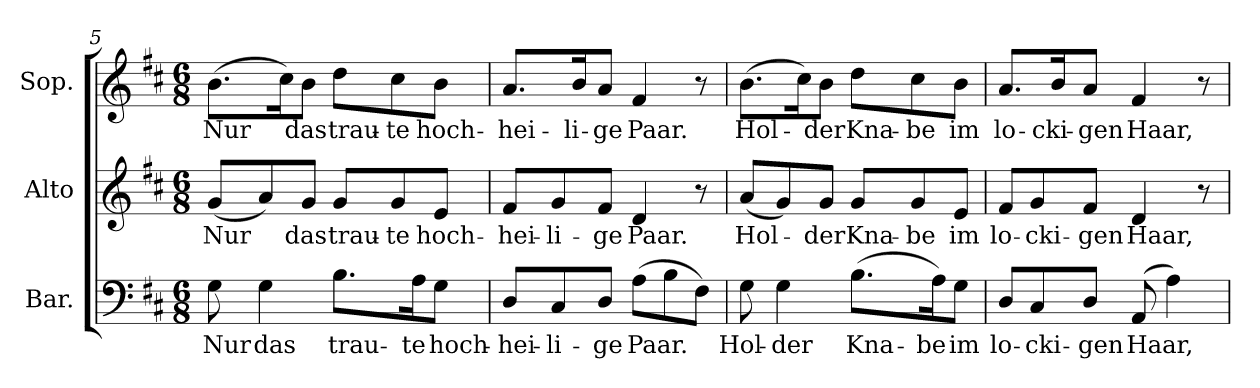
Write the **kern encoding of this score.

**kern	**text	**kern	**text	**kern	**text
*part3	*part3	*part2	*part2	*part1	*part1
*staff3	*staff3	*staff2	*staff2	*staff1	*staff1
*I"Bar.	*	*I"Alto	*	*I"Sop.	*
*I'B.	*	*I'A.	*	*I'S.	*
!!LO:LB:g=z
*clefF4	*	*clefG2	*	*clefG2	*
*k[f#c#]	*	*k[f#c#]	*	*k[f#c#]	*
*D:	*	*D:	*	*D:	*
*M6/8	*	*M6/8	*	*M6/8	*
=5	=5	=5	=5	=5	=5
!	!LO:LY:b:color=#000000	!	!	!	!
!	!	!	!LO:LY:b:color=#000000	!	!
!	!	!	!	!	!LO:LY:b:color=#000000
8Gi\	Nur	(8gi/L	Nur	(8.bi\L	Nur
!	!LO:LY:b:color=#000000	!	!	!	!
4Gi\	das	8ai/)	.	.	.
.	.	.	.	16cc#i\K)	.
!	!	!	!LO:LY:b:color=#000000	!	!
!	!	!	!	!	!LO:LY:b:color=#000000
.	.	8gi/J	das	8bi\J	das
!	!LO:LY:b:color=#000000	!	!	!	!
!	!	!	!LO:LY:b:color=#000000	!	!
!	!	!	!	!	!LO:LY:b:color=#000000
8.Bi\L	trau-	8gi/L	trau-	8ddi\L	trau-
!	!	!	!LO:LY:b:color=#000000	!	!
!	!	!	!	!	!LO:LY:b:color=#000000
.	.	8gi/	-te	8cc#i\	-te
!	!LO:LY:b:color=#000000	!	!	!	!
16Ai\K	-te	.	.	.	.
!	!LO:LY:b:color=#000000	!	!	!	!
!	!	!	!LO:LY:b:color=#000000	!	!
!	!	!	!	!	!LO:LY:b:color=#000000
8Gi\J	hoch-	8ei/J	hoch-	8bi\J	hoch-
=6	=6	=6	=6	=6	=6
!	!LO:LY:b:color=#000000	!	!	!	!
!	!	!	!LO:LY:b:color=#000000	!	!
!	!	!	!	!	!LO:LY:b:color=#000000
8Di/L	-hei-	8f#i/L	-hei-	8.ai/L	-hei-
!	!LO:LY:b:color=#000000	!	!	!	!
!	!	!	!LO:LY:b:color=#000000	!	!
8C#i/	-li-	8gi/	-li-	.	.
!	!	!	!	!	!LO:LY:b:color=#000000
.	.	.	.	16bi/K	-li-
!	!LO:LY:b:color=#000000	!	!	!	!
!	!	!	!LO:LY:b:color=#000000	!	!
!	!	!	!	!	!LO:LY:b:color=#000000
8Di/J	-ge	8f#i/J	-ge	8ai/J	-ge
!	!LO:LY:b:color=#000000	!	!	!	!
!	!	!	!LO:LY:b:color=#000000	!	!
!	!	!	!	!	!LO:LY:b:color=#000000
(8Ai\L	Paar.	4di/	Paar.	4f#i/	Paar.
8Bi\	.	.	.	.	.
8F#i\J)	.	8r	.	8r	.
=7	=7	=7	=7	=7	=7
!	!LO:LY:b:color=#000000	!	!	!	!
!	!	!	!LO:LY:b:color=#000000	!	!
!	!	!	!	!	!LO:LY:b:color=#000000
8Gi\	Hol-	(8ai/L	Hol-	(8.bi\L	Hol-
!	!LO:LY:b:color=#000000	!	!	!	!
4Gi\	-der	8gi/)	.	.	.
.	.	.	.	16cc#i\K)	.
!	!	!	!LO:LY:b:color=#000000	!	!
!	!	!	!	!	!LO:LY:b:color=#000000
.	.	8gi/J	-der	8bi\J	-der
!	!LO:LY:b:color=#000000	!	!	!	!
!	!	!	!LO:LY:b:color=#000000	!	!
!	!	!	!	!	!LO:LY:b:color=#000000
(8.Bi\L	Kna-	8gi/L	Kna-	8ddi\L	Kna-
!	!	!	!LO:LY:b:color=#000000	!	!
!	!	!	!	!	!LO:LY:b:color=#000000
.	.	8gi/	-be	8cc#i\	-be
!	!LO:LY:b:color=#000000	!	!	!	!
16Ai\K)	-be	.	.	.	.
!	!LO:LY:b:color=#000000	!	!	!	!
!	!	!	!LO:LY:b:color=#000000	!	!
!	!	!	!	!	!LO:LY:b:color=#000000
8Gi\J	im	8ei/J	im	8bi\J	im
=8	=8	=8	=8	=8	=8
!	!LO:LY:b:color=#000000	!	!	!	!
!	!	!	!LO:LY:b:color=#000000	!	!
!	!	!	!	!	!LO:LY:b:color=#000000
8Di/L	lo-	8f#i/L	lo-	8.ai/L	lo-
!	!LO:LY:b:color=#000000	!	!	!	!
!	!	!	!LO:LY:b:color=#000000	!	!
8C#i/	-cki-	8gi/	-cki-	.	.
!	!	!	!	!	!LO:LY:b:color=#000000
.	.	.	.	16bi/K	-cki-
!	!LO:LY:b:color=#000000	!	!	!	!
!	!	!	!LO:LY:b:color=#000000	!	!
!	!	!	!	!	!LO:LY:b:color=#000000
8Di/J	-gen	8f#i/J	-gen	8ai/J	-gen
!	!LO:LY:b:color=#000000	!	!	!	!
!	!	!	!LO:LY:b:color=#000000	!	!
!	!	!	!	!	!LO:LY:b:color=#000000
(8AAi/	Haar,	4di/	Haar,	4f#i/	Haar,
4Ai\)	.	.	.	.	.
.	.	8r	.	8r	.
=	=	=	=	=	=
*-	*-	*-	*-	*-	*-
